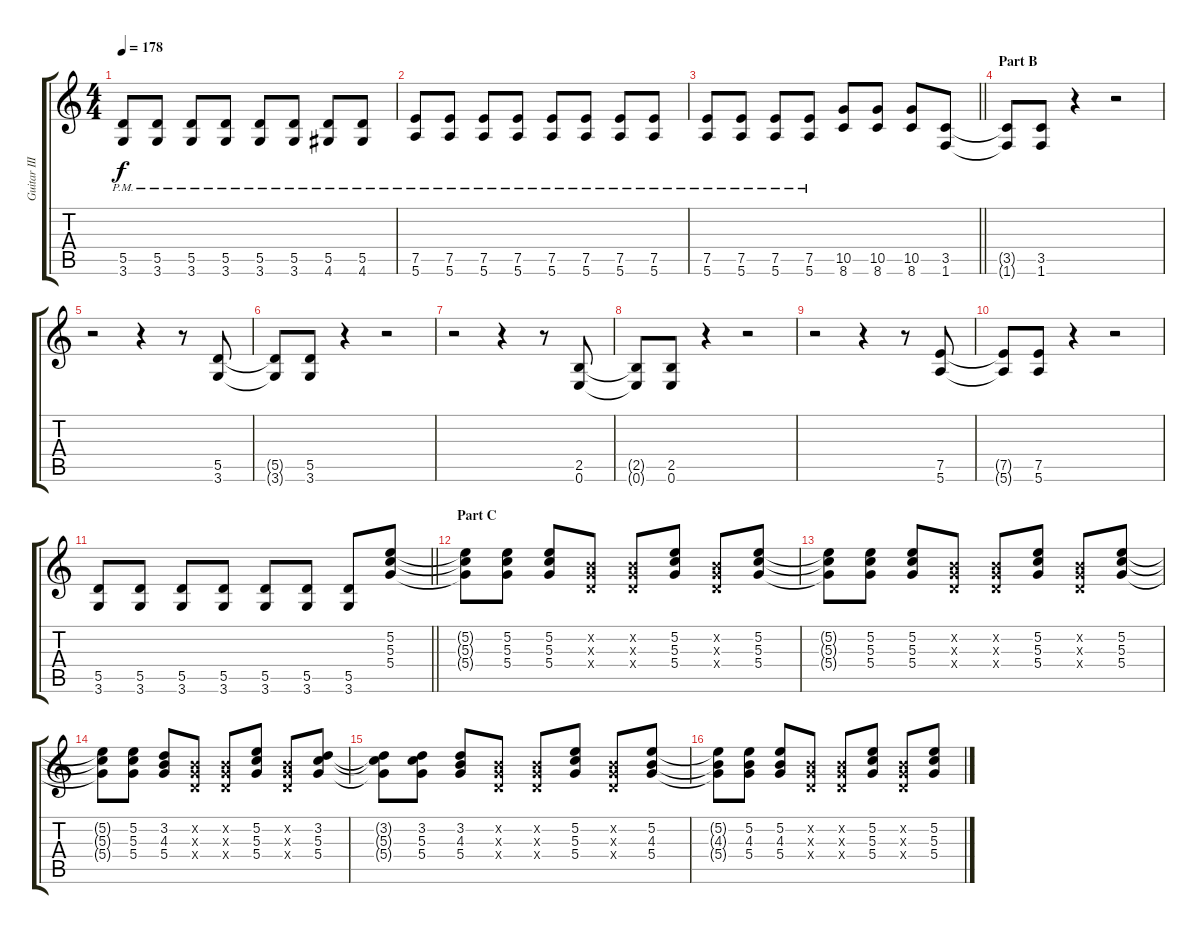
\track ("Guitar III (Daita)" "Guitar III") {instrument distortionguitar}
\staff {score tabs}
\tuning (E4 B3 G3 D3 A2 E2) {hide}
\ts (4 4)
\tempo 178
\clef g2
\ks c
(5.5{pm} 3.6{pm}).8{dy f} (5.5{pm} 3.6{pm}).8 (5.5{pm} 3.6{pm}).8 (5.5{pm} 3.6{pm}).8 (5.5{pm} 3.6{pm}).8 (5.5{pm} 3.6{pm}).8 (5.5{pm} 4.6{pm}).8 (5.5{pm} 4.6{pm}).8 |
(7.5{pm} 5.6{pm}).8 (7.5{pm} 5.6{pm}).8 (7.5{pm} 5.6{pm}).8 (7.5{pm} 5.6{pm}).8 (7.5{pm} 5.6{pm}).8 (7.5{pm} 5.6{pm}).8 (7.5{pm} 5.6{pm}).8 (7.5{pm} 5.6{pm}).8 |
\barLineRight lightlight
(7.5{pm} 5.6{pm}).8 (7.5{pm} 5.6{pm}).8 (7.5{pm} 5.6{pm}).8 (7.5{pm} 5.6{pm}).8 (10.5 8.6).8 (10.5 8.6).8 (10.5 8.6).8 (3.5 1.6).8 |
\section ("" "Part B")
(3.5{t} 1.6{t}).8 (3.5 1.6).8 r.4 r.2 |
r.2 r.4 r.8 (5.5 3.6).8 |
(5.5{t} 3.6{t}).8 (5.5 3.6).8 r.4 r.2 |
r.2 r.4 r.8 (2.5 0.6).8 |
(2.5{t} 0.6{t}).8 (2.5 0.6).8 r.4 r.2 |
r.2 r.4 r.8 (7.5 5.6).8 |
(7.5{t} 5.6{t}).8 (7.5 5.6).8 r.4 r.2 |
\barLineRight lightlight
(5.5 3.6).8 (5.5 3.6).8 (5.5 3.6).8 (5.5 3.6).8 (5.5 3.6).8 (5.5 3.6).8 (5.5 3.6).8 (5.2 5.3 5.4).8 |
\section ("" "Part C")
(5.2{t} 5.3{t} 5.4{t}).8 (5.2 5.3 5.4).8 (5.2 5.3 5.4).8 (0.2{x} 0.3{x} 0.4{x}).8 (0.2{x} 0.3{x} 0.4{x}).8 (5.2 5.3 5.4).8 (0.2{x} 0.3{x} 0.4{x}).8 (5.2 5.3 5.4).8 |
(5.2{t} 5.3{t} 5.4{t}).8 (5.2 5.3 5.4).8 (5.2 5.3 5.4).8 (0.2{x} 0.3{x} 0.4{x}).8 (0.2{x} 0.3{x} 0.4{x}).8 (5.2 5.3 5.4).8 (0.2{x} 0.3{x} 0.4{x}).8 (5.2 5.3 5.4).8 |
(5.2{t} 5.3{t} 5.4{t}).8 (5.2 5.3 5.4).8 (3.2 4.3 5.4).8 (0.2{x} 0.3{x} 0.4{x}).8 (0.2{x} 0.3{x} 0.4{x}).8 (5.2 5.3 5.4).8 (0.2{x} 0.3{x} 0.4{x}).8 (3.2 5.3 5.4).8 |
(3.2{t} 5.3{t} 5.4{t}).8 (3.2 5.3 5.4).8 (3.2 4.3 5.4).8 (0.2{x} 0.3{x} 0.4{x}).8 (0.2{x} 0.3{x} 0.4{x}).8 (5.2 5.3 5.4).8 (0.2{x} 0.3{x} 0.4{x}).8 (5.2 4.3 5.4).8 |
(5.2{t} 4.3{t} 5.4{t}).8 (5.2 4.3 5.4).8 (5.2 4.3 5.4).8 (0.2{x} 0.3{x} 0.4{x}).8 (0.2{x} 0.3{x} 0.4{x}).8 (5.2 5.3 5.4).8 (0.2{x} 0.3{x} 0.4{x}).8 (5.2 5.3 5.4).8
